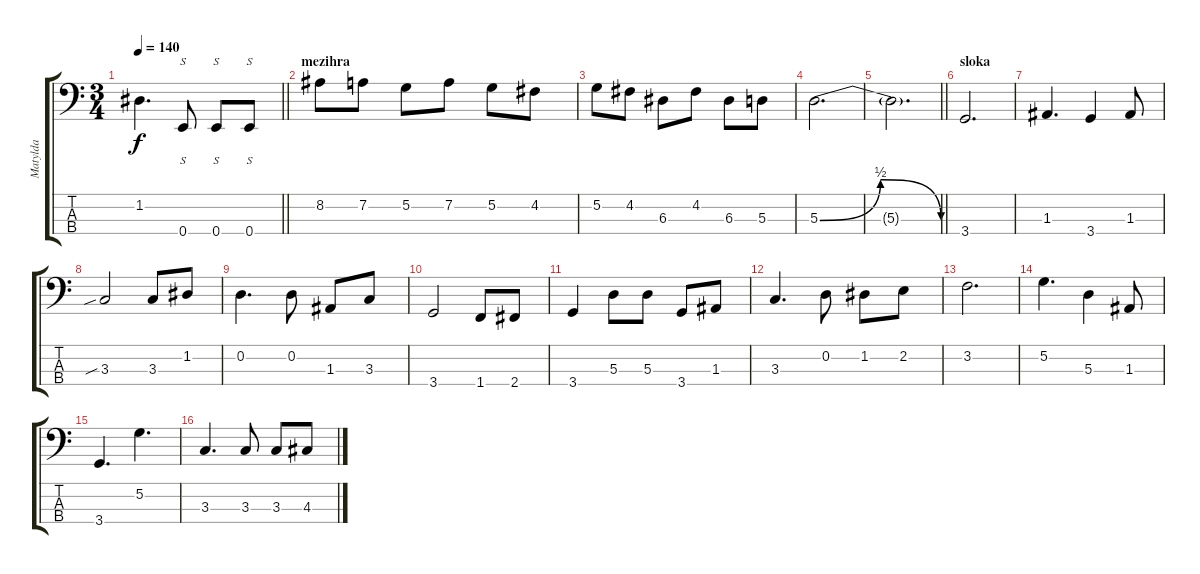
\track ("Matylda" "Matylda") {instrument electricbassfinger}
\staff {score tabs}
\tuning (G2 D2 A1 E1) {hide}
\ts (3 4)
\tempo 140
\clef f4
\barLineRight lightlight
\ks c
1.2.4{d dy f} 0.4.8{s} 0.4.8{s} 0.4.8{s} |
\section ("" "mezihra")
8.2.8 7.2.8 5.2.8 7.2.8 5.2.8 4.2.8 |
5.2.8 4.2.8 6.3.8 4.2.8 6.3.8 5.3.8 |
5.3{be (bendrelease 0 0 10 2 30 2 60 0)}.2{d} |
\barLineRight lightlight
5.3{t}.2{d} |
\section ("" "sloka")
3.4.2{d} |
1.3.4{d} 3.4.4 1.3.8 |
3.3{sib}.2 3.3.8 1.2.8 |
0.2.4{d} 0.2.8 1.3.8 3.3.8 |
3.4.2 1.4.8 2.4.8 |
3.4.4 5.3.8 5.3.8 3.4.8 1.3.8 |
3.3.4{d} 0.2.8 1.2.8 2.2.8 |
3.2.2{d} |
5.2.4{d} 5.3.4 1.3.8 |
3.4.4{d} 5.2.4{d} |
3.3.4{d} 3.3.8 3.3.8 4.3.8
